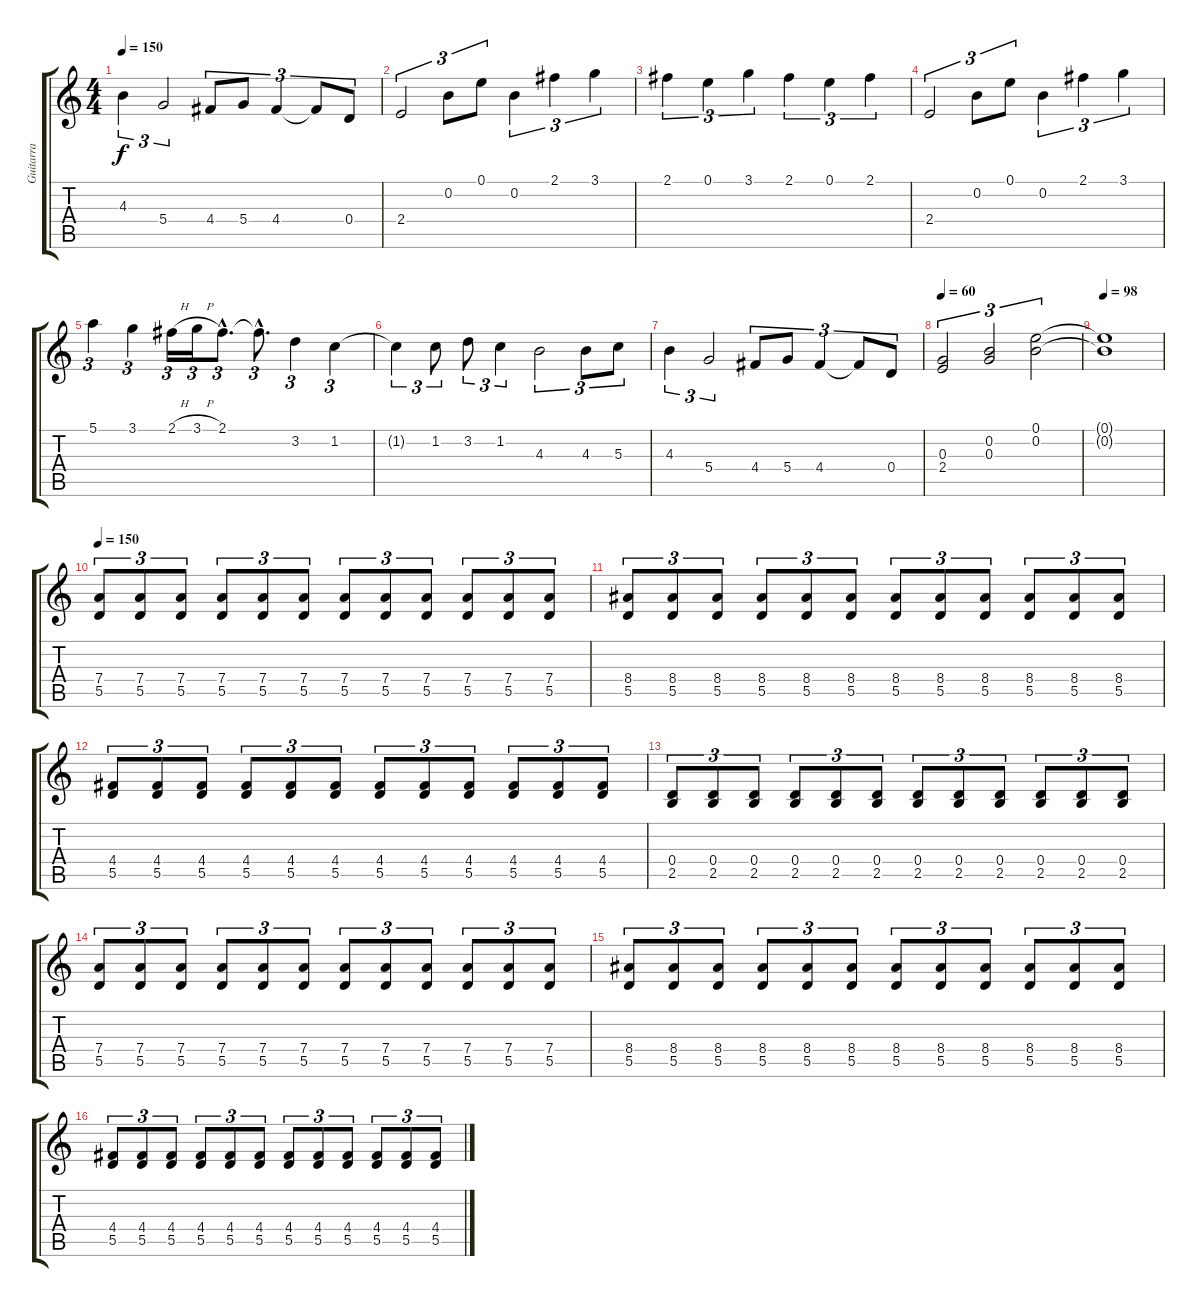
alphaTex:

\track ("Guitarra" "Guitarra") {instrument distortionguitar}
\staff {score tabs}
\tuning (E4 B3 G3 D3 A2 E2) {hide}
\ts (4 4)
\tempo 150
\clef g2
\ks c
4.3.4{tu (3 2) dy f} 5.4.2{tu (3 2)} 4.4.8{tu (3 2)} 5.4.8{tu (3 2)} 4.4.4{tu (3 2)} 4.4{t}.8{tu (3 2)} 0.4.8{tu (3 2)} |
2.4.2{tu (3 2)} 0.2.8{tu (3 2)} 0.1.8{tu (3 2)} 0.2.4{tu (3 2)} 2.1.4{tu (3 2)} 3.1.4{tu (3 2)} |
2.1.4{tu (3 2)} 0.1.4{tu (3 2)} 3.1.4{tu (3 2)} 2.1.4{tu (3 2)} 0.1.4{tu (3 2)} 2.1.4{tu (3 2)} |
2.4.2{tu (3 2)} 0.2.8{tu (3 2)} 0.1.8{tu (3 2)} 0.2.4{tu (3 2)} 2.1.4{tu (3 2)} 3.1.4{tu (3 2)} |
5.1.4{tu (3 2)} 3.1.4{tu (3 2)} 2.1{h}.16{tu (3 2)} 3.1{h}.16{tu (3 2)} 2.1{hac}.8{d tu (3 2)} 2.1{hac t}.8{d tu (3 2)} 3.2.4{tu (3 2)} 1.2.4{tu (3 2)} |
1.2{t}.4{tu (3 2)} 1.2.8{tu (3 2)} 3.2.8{tu (3 2)} 1.2.4{tu (3 2)} 4.3.2{tu (3 2)} 4.3.8{tu (3 2)} 5.3.8{tu (3 2)} |
4.3.4{tu (3 2)} 5.4.2{tu (3 2)} 4.4.8{tu (3 2)} 5.4.8{tu (3 2)} 4.4.4{tu (3 2)} 4.4{t}.8{tu (3 2)} 0.4.8{tu (3 2)} |
\tempo 60
(0.3 2.4).2{tu (3 2)} (0.2 0.3).2{tu (3 2)} (0.1 0.2).2{tu (3 2)} |
\tempo 98
(0.1{t} 0.2{t}).1 |
\tempo 150
(7.4 5.5).8{tu (3 2) instrument distortionguitar} (7.4 5.5).8{tu (3 2)} (7.4 5.5).8{tu (3 2)} (7.4 5.5).8{tu (3 2)} (7.4 5.5).8{tu (3 2)} (7.4 5.5).8{tu (3 2)} (7.4 5.5).8{tu (3 2)} (7.4 5.5).8{tu (3 2)} (7.4 5.5).8{tu (3 2)} (7.4 5.5).8{tu (3 2)} (7.4 5.5).8{tu (3 2)} (7.4 5.5).8{tu (3 2)} |
(8.4 5.5).8{tu (3 2)} (8.4 5.5).8{tu (3 2)} (8.4 5.5).8{tu (3 2)} (8.4 5.5).8{tu (3 2)} (8.4 5.5).8{tu (3 2)} (8.4 5.5).8{tu (3 2)} (8.4 5.5).8{tu (3 2)} (8.4 5.5).8{tu (3 2)} (8.4 5.5).8{tu (3 2)} (8.4 5.5).8{tu (3 2)} (8.4 5.5).8{tu (3 2)} (8.4 5.5).8{tu (3 2)} |
(4.4 5.5).8{tu (3 2)} (4.4 5.5).8{tu (3 2)} (4.4 5.5).8{tu (3 2)} (4.4 5.5).8{tu (3 2)} (4.4 5.5).8{tu (3 2)} (4.4 5.5).8{tu (3 2)} (4.4 5.5).8{tu (3 2)} (4.4 5.5).8{tu (3 2)} (4.4 5.5).8{tu (3 2)} (4.4 5.5).8{tu (3 2)} (4.4 5.5).8{tu (3 2)} (4.4 5.5).8{tu (3 2)} |
(0.4 2.5).8{tu (3 2)} (0.4 2.5).8{tu (3 2)} (0.4 2.5).8{tu (3 2)} (0.4 2.5).8{tu (3 2)} (0.4 2.5).8{tu (3 2)} (0.4 2.5).8{tu (3 2)} (0.4 2.5).8{tu (3 2)} (0.4 2.5).8{tu (3 2)} (0.4 2.5).8{tu (3 2)} (0.4 2.5).8{tu (3 2)} (0.4 2.5).8{tu (3 2)} (0.4 2.5).8{tu (3 2)} |
(7.4 5.5).8{tu (3 2)} (7.4 5.5).8{tu (3 2)} (7.4 5.5).8{tu (3 2)} (7.4 5.5).8{tu (3 2)} (7.4 5.5).8{tu (3 2)} (7.4 5.5).8{tu (3 2)} (7.4 5.5).8{tu (3 2)} (7.4 5.5).8{tu (3 2)} (7.4 5.5).8{tu (3 2)} (7.4 5.5).8{tu (3 2)} (7.4 5.5).8{tu (3 2)} (7.4 5.5).8{tu (3 2)} |
(8.4 5.5).8{tu (3 2)} (8.4 5.5).8{tu (3 2)} (8.4 5.5).8{tu (3 2)} (8.4 5.5).8{tu (3 2)} (8.4 5.5).8{tu (3 2)} (8.4 5.5).8{tu (3 2)} (8.4 5.5).8{tu (3 2)} (8.4 5.5).8{tu (3 2)} (8.4 5.5).8{tu (3 2)} (8.4 5.5).8{tu (3 2)} (8.4 5.5).8{tu (3 2)} (8.4 5.5).8{tu (3 2)} |
(4.4 5.5).8{tu (3 2)} (4.4 5.5).8{tu (3 2)} (4.4 5.5).8{tu (3 2)} (4.4 5.5).8{tu (3 2)} (4.4 5.5).8{tu (3 2)} (4.4 5.5).8{tu (3 2)} (4.4 5.5).8{tu (3 2)} (4.4 5.5).8{tu (3 2)} (4.4 5.5).8{tu (3 2)} (4.4 5.5).8{tu (3 2)} (4.4 5.5).8{tu (3 2)} (4.4 5.5).8{tu (3 2)}
